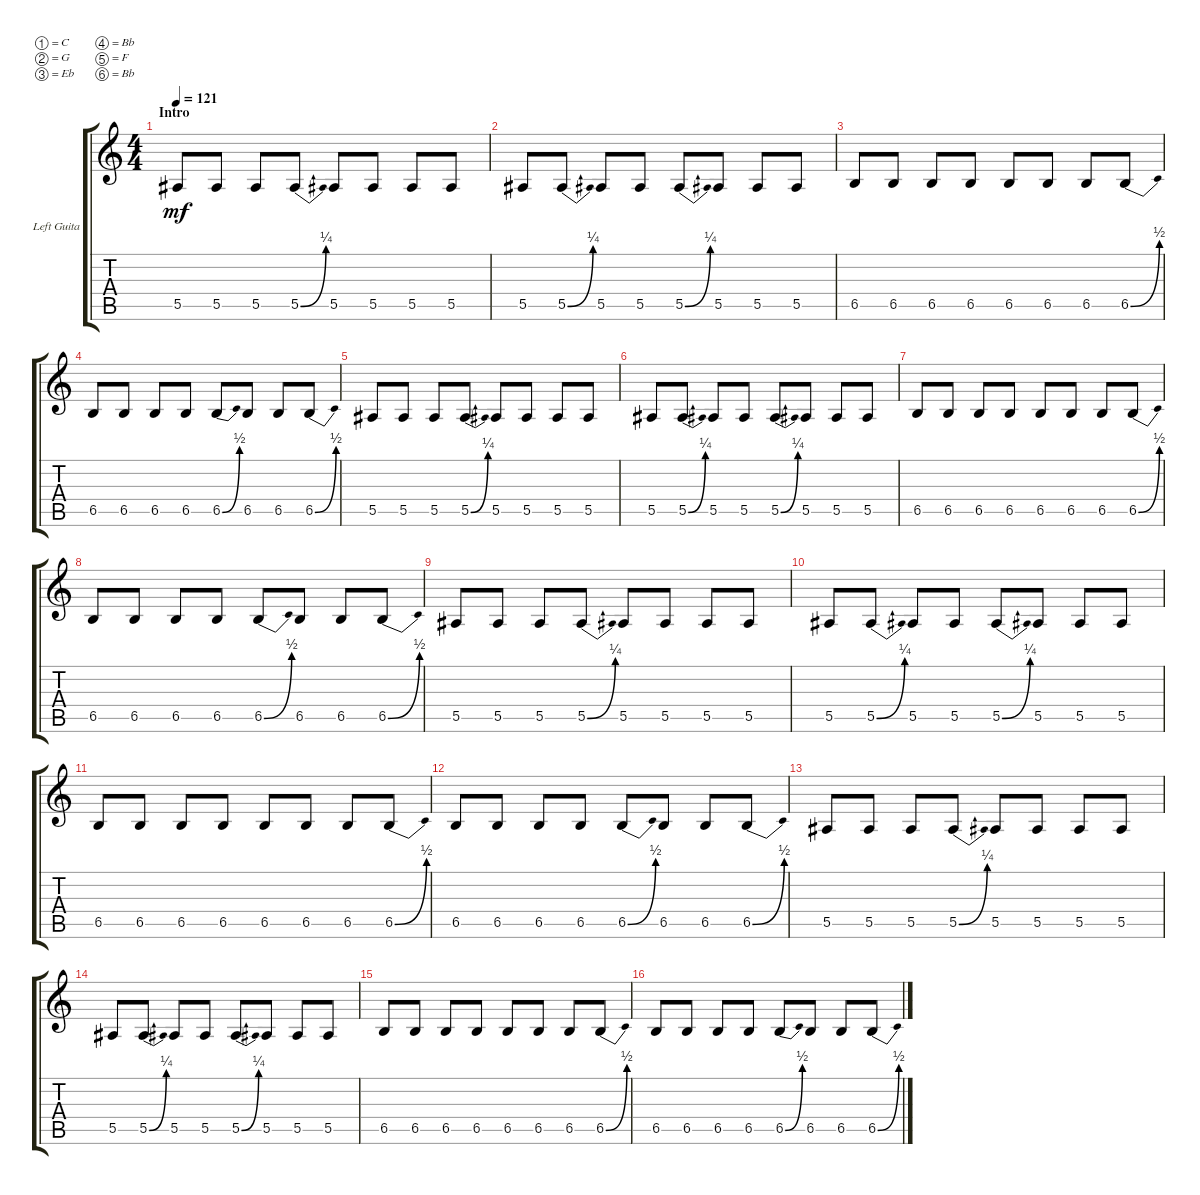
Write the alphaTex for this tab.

\defaultSystemsLayout 4
\bracketExtendMode groupsimilarinstruments
\firstSystemTrackNameOrientation horizontal
\otherSystemsTrackNameOrientation horizontal
\track ("Left Guitar" "Left Guita") {instrument overdrivenguitar}
\staff {score tabs}
\tuning (C4 G3 Eb3 Bb2 F2 Bb1)
\ts (4 4)
\section ("" "Intro")
\tempo 121
\clef g2
\ks c
5.5.8{dy mf instrument overdrivenguitar} 5.5.8 5.5.8 5.5{be (bend 0 0 59.4 1)}.8 5.5.8 5.5.8 5.5.8 5.5.8 |
5.5.8 5.5{be (bend 0 0 60 1)}.8 5.5.8 5.5.8 5.5{be (bend 0 0 60 1)}.8 5.5.8 5.5.8 5.5.8 |
6.5.8 6.5.8 6.5.8 6.5.8 6.5.8 6.5.8 6.5.8 6.5{be (bend 0 0 59.4 2)}.8 |
6.5.8 6.5.8 6.5.8 6.5.8 6.5{be (bend 0 0 59.4 2)}.8 6.5.8 6.5.8 6.5{be (bend 0 0 59.4 2)}.8 |
5.5.8 5.5.8 5.5.8 5.5{be (bend 0 0 59.4 1)}.8 5.5.8 5.5.8 5.5.8 5.5.8 |
5.5.8 5.5{be (bend 0 0 60 1)}.8 5.5.8 5.5.8 5.5{be (bend 0 0 60 1)}.8 5.5.8 5.5.8 5.5.8 |
6.5.8 6.5.8 6.5.8 6.5.8 6.5.8 6.5.8 6.5.8 6.5{be (bend 0 0 59.4 2)}.8 |
6.5.8 6.5.8 6.5.8 6.5.8 6.5{be (bend 0 0 59.4 2)}.8 6.5.8 6.5.8 6.5{be (bend 0 0 59.4 2)}.8 |
5.5.8 5.5.8 5.5.8 5.5{be (bend 0 0 59.4 1)}.8 5.5.8 5.5.8 5.5.8 5.5.8 |
5.5.8 5.5{be (bend 0 0 60 1)}.8 5.5.8 5.5.8 5.5{be (bend 0 0 60 1)}.8 5.5.8 5.5.8 5.5.8 |
6.5.8 6.5.8 6.5.8 6.5.8 6.5.8 6.5.8 6.5.8 6.5{be (bend 0 0 59.4 2)}.8 |
6.5.8 6.5.8 6.5.8 6.5.8 6.5{be (bend 0 0 59.4 2)}.8 6.5.8 6.5.8 6.5{be (bend 0 0 59.4 2)}.8 |
5.5.8 5.5.8 5.5.8 5.5{be (bend 0 0 59.4 1)}.8 5.5.8 5.5.8 5.5.8 5.5.8 |
5.5.8 5.5{be (bend 0 0 60 1)}.8 5.5.8 5.5.8 5.5{be (bend 0 0 60 1)}.8 5.5.8 5.5.8 5.5.8 |
6.5.8 6.5.8 6.5.8 6.5.8 6.5.8 6.5.8 6.5.8 6.5{be (bend 0 0 59.4 2)}.8 |
6.5.8 6.5.8 6.5.8 6.5.8 6.5{be (bend 0 0 59.4 2)}.8 6.5.8 6.5.8 6.5{be (bend 0 0 59.4 2)}.8
